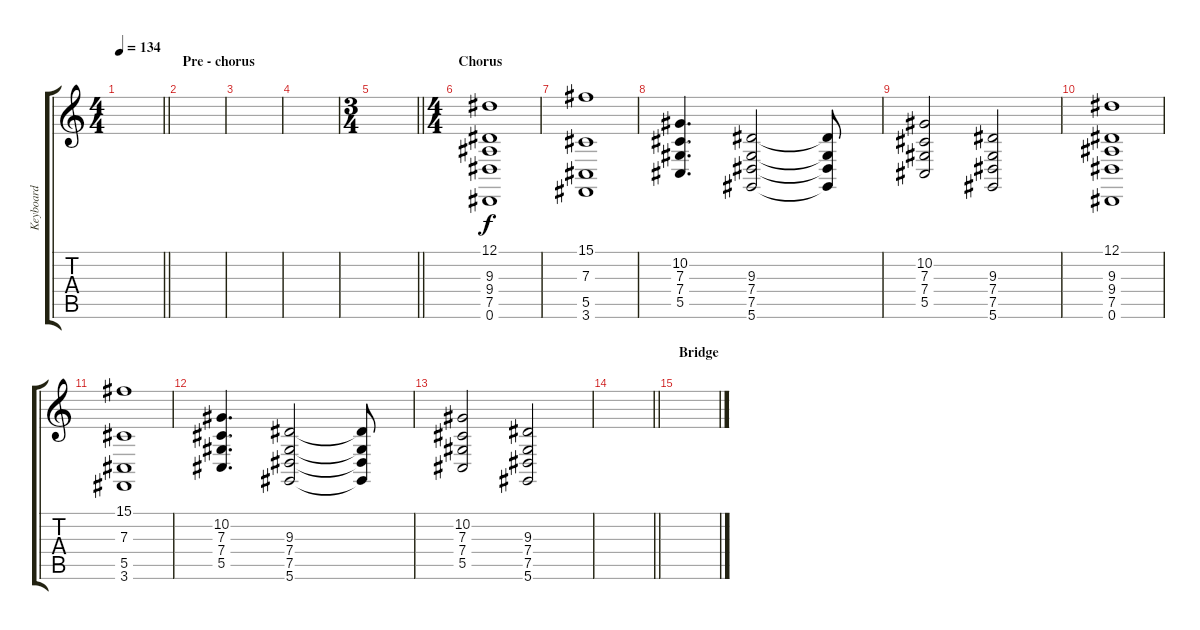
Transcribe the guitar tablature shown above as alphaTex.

\track ("Keyboard" "Keyboard") {instrument stringensemble1}
\staff {score tabs}
\tuning (Eb4 Bb3 Gb3 Db3 Ab2 Eb2) {hide}
\ts (4 4)
\tempo 134
\clef g2
\barLineRight lightlight
\ks c
|
\section ("" "Pre - chorus")
|
|
|
\ts (3 4)
\barLineRight lightlight
|
\ts (4 4)
\section ("" "Chorus")
(12.1 9.3 9.4 7.5 0.6).1 |
(15.1 7.3 5.5 3.6).1 |
(10.2 7.3 7.4 5.5).4{d} (9.3 7.4 7.5 5.6).2 (9.3{t} 7.4{t} 7.5{t} 5.6{t}).8 |
(10.2 7.3 7.4 5.5).2 (9.3 7.4 7.5 5.6).2 |
(12.1 9.3 9.4 7.5 0.6).1 |
(15.1 7.3 5.5 3.6).1 |
(10.2 7.3 7.4 5.5).4{d} (9.3 7.4 7.5 5.6).2 (9.3{t} 7.4{t} 7.5{t} 5.6{t}).8 |
(10.2 7.3 7.4 5.5).2 (9.3 7.4 7.5 5.6).2 |
\barLineRight lightlight
|
\section ("" "Bridge")
